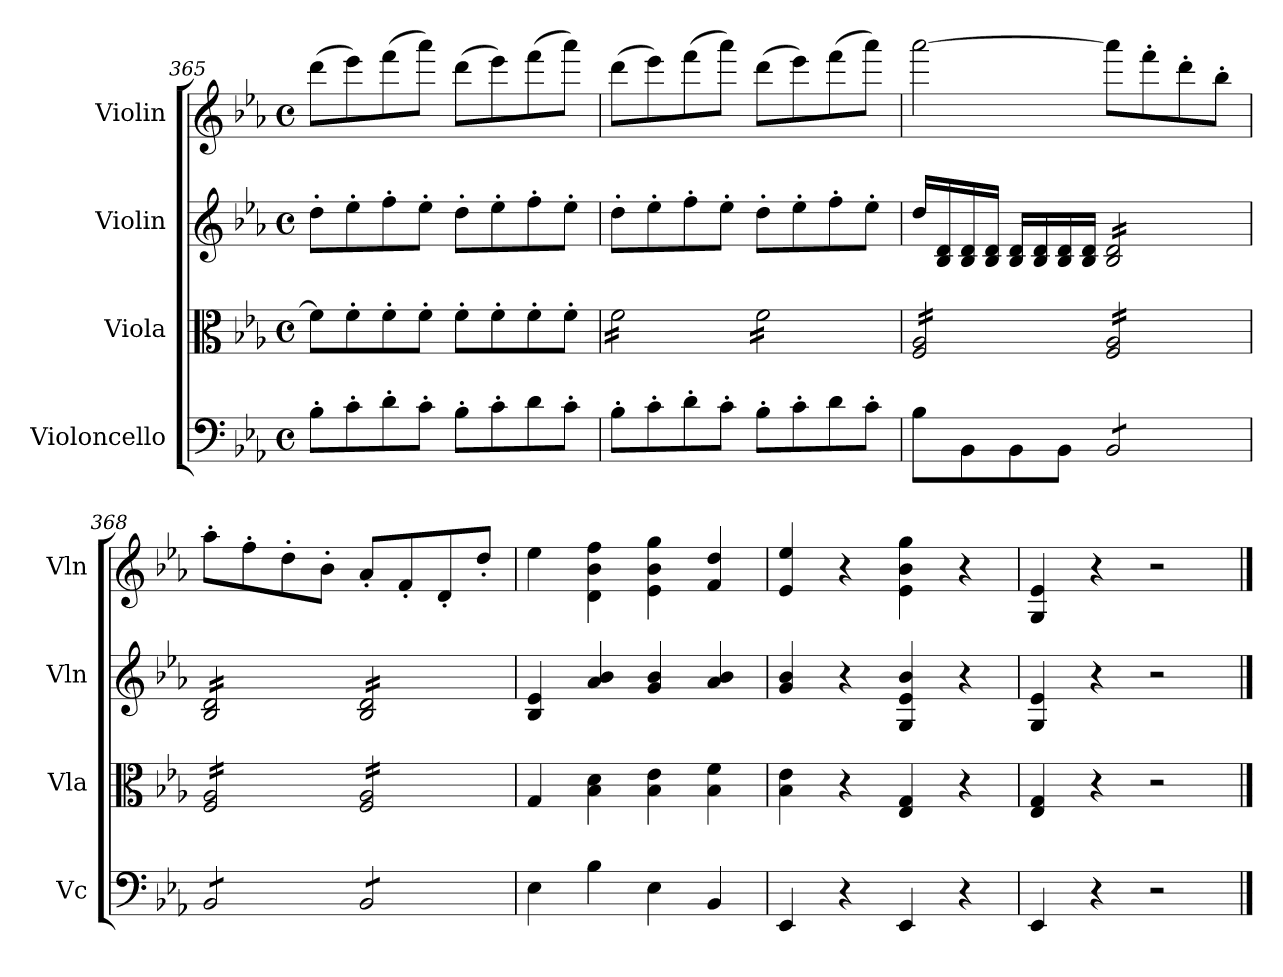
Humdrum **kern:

**kern	**kern	**kern	**kern
*part4	*part3	*part2	*part1
*staff4	*staff3	*staff2	*staff1
*I"Violoncello	*I"Viola	*I"Violin	*I"Violin
*I'Vc	*I'Vla	*I'Vln	*I'Vln
*clefF4	*clefC3	*clefG2	*clefG2
*k[b-e-a-]	*k[b-e-a-]	*k[b-e-a-]	*k[b-e-a-]
*M4/4	*M4/4	*M4/4	*M4/4
*met(c)	*met(c)	*met(c)	*met(c)
=365	=365	=365	=365
8B-'\L	8f\L]	8dd'\L	(8ddd\L
8c'\	8f'\	8ee-'\	8eee-\)
8d'\	8f'\	8ff'\	(8fff\
8c'\J	8f'\J	8ee-'\J	8aaa-\J)
8B-'\L	8f'\L	8dd'\L	(8ddd\L
8c'\	8f'\	8ee-'\	8eee-\)
8d\	8f'\	8ff'\	(8fff\
8c'\J	8f'\J	8ee-'\J	8aaa-\J)
=366	=366	=366	=366
*	*tremolo	*	*
8B-'\L	16f\LL	8dd'\L	(8ddd\L
.	16f\	.	.
8c'\	16f\	8ee-'\	8eee-\)
.	16f\	.	.
8d'\	16f\	8ff'\	(8fff\
.	16f\	.	.
8c'\J	16f\	8ee-'\J	8aaa-\J)
.	16f\JJ	.	.
8B-'\L	16f\LL	8dd'\L	(8ddd\L
.	16f\	.	.
8c'\	16f\	8ee-'\	8eee-\)
.	16f\	.	.
8d\	16f\	8ff'\	(8fff\
.	16f\	.	.
8c'\J	16f\	8ee-'\J	8aaa-\J)
.	16f\JJ	.	.
!!LO:LB:g=z
=367	=367	=367	=367
8B-\L	16F/ 16A-/LL	16dd/LL	[2aaa-\
.	16F/ 16A-/	16B-/ 16d/	.
8BB-\	16F/ 16A-/	16B-/ 16d/	.
.	16F/ 16A-/	16B-/ 16d/JJ	.
8BB-\	16F/ 16A-/	16B-/ 16d/LL	.
.	16F/ 16A-/	16B-/ 16d/	.
8BB-\J	16F/ 16A-/	16B-/ 16d/	.
.	16F/ 16A-/JJ	16B-/ 16d/JJ	.
*tremolo	*	*	*
*	*	*tremolo	*
8BB-/L	16F/ 16A-/LL	16B-/ 16d/LL	8aaa-\L]
.	16F/ 16A-/	16B-/ 16d/	.
8BB-/	16F/ 16A-/	16B-/ 16d/	8fff'\
.	16F/ 16A-/	16B-/ 16d/	.
8BB-/	16F/ 16A-/	16B-/ 16d/	8ddd'\
.	16F/ 16A-/	16B-/ 16d/	.
8BB-/J	16F/ 16A-/	16B-/ 16d/	8bb-'\J
.	16F/ 16A-/JJ	16B-/ 16d/JJ	.
=368	=368	=368	=368
8BB-/L	16F/ 16A-/LL	16B-/ 16d/LL	8aa-'\L
.	16F/ 16A-/	16B-/ 16d/	.
8BB-/	16F/ 16A-/	16B-/ 16d/	8ff'\
.	16F/ 16A-/	16B-/ 16d/	.
8BB-/	16F/ 16A-/	16B-/ 16d/	8dd'\
.	16F/ 16A-/	16B-/ 16d/	.
8BB-/J	16F/ 16A-/	16B-/ 16d/	8b-'\J
.	16F/ 16A-/JJ	16B-/ 16d/JJ	.
8BB-/L	16F/ 16A-/LL	16B-/ 16d/LL	8a-'/L
.	16F/ 16A-/	16B-/ 16d/	.
8BB-/	16F/ 16A-/	16B-/ 16d/	8f'/
.	16F/ 16A-/	16B-/ 16d/	.
8BB-/	16F/ 16A-/	16B-/ 16d/	8d'/
.	16F/ 16A-/	16B-/ 16d/	.
8BB-/J	16F/ 16A-/	16B-/ 16d/	8dd'/J
*Xtremolo	*	*	*
.	16F/ 16A-/JJ	16B-/ 16d/JJ	.
*	*	*Xtremolo	*
*	*Xtremolo	*	*
=369	=369	=369	=369
4E-\	4G/	4B-/ 4e-/	4ee-\
4B-\	4B-\ 4d\	4a-/ 4b-/	4d\ 4b-\ 4ff\
4E-\	4B-\ 4e-\	4g/ 4b-/	4e-\ 4b-\ 4gg\
4BB-/	4B-\ 4f\	4a-/ 4b-/	4f/ 4dd/
=370	=370	=370	=370
4EE-/	4B-\ 4e-\	4g/ 4b-/	4e-/ 4ee-/
4r	4r	4r	4r
4EE-/	4E-/ 4G/	4G/ 4e-/ 4b-/	4e-\ 4b-\ 4gg\
4r	4r	4r	4r
=371	=371	=371	=371
4EE-/	4E-/ 4G/	4G/ 4e-/	4G/ 4e-/
4r	4r	4r	4r
2r	2r	2r	2r
==	==	==	==
*-	*-	*-	*-
